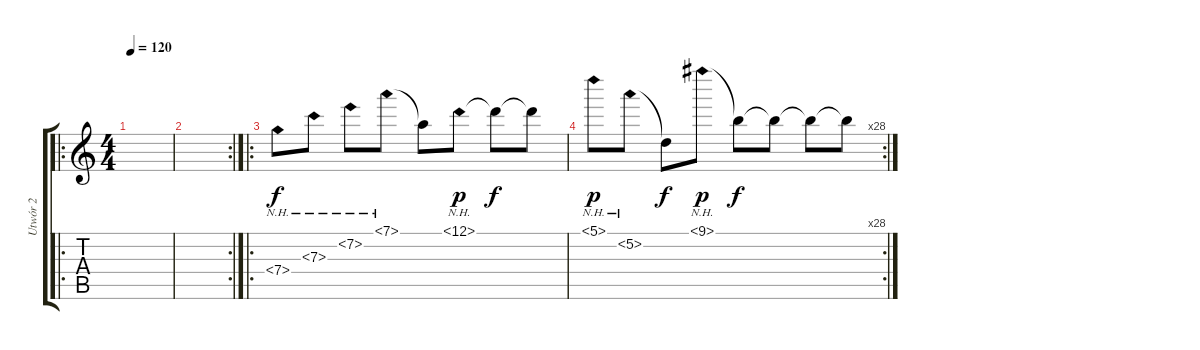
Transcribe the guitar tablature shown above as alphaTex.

\track ("Utwór 2" "Utwór 2") {instrument overdrivenguitar}
\staff {score tabs}
\tuning (D4 A3 F3 C3 G2 D2) {hide}
\ro
\ts (4 4)
\tempo 120
\clef g2
\ks c
|
\rc 2
|
\ro
7.4{nh}.8 7.3{nh}.8 7.2{nh}.8 7.1{nh}.8 7.1{t}.8{dy f} 12.1{nh}.8{dy p} 12.1{t}.8{dy f} 12.1{t}.8 |
\rc 28
5.1{nh}.8{dy p} 5.2{nh}.8 5.2{t}.8{dy f} 9.1{nh}.8{dy p} 9.1{t}.8{dy f} 9.1{t}.8 9.1{t}.8 9.1{t}.8
